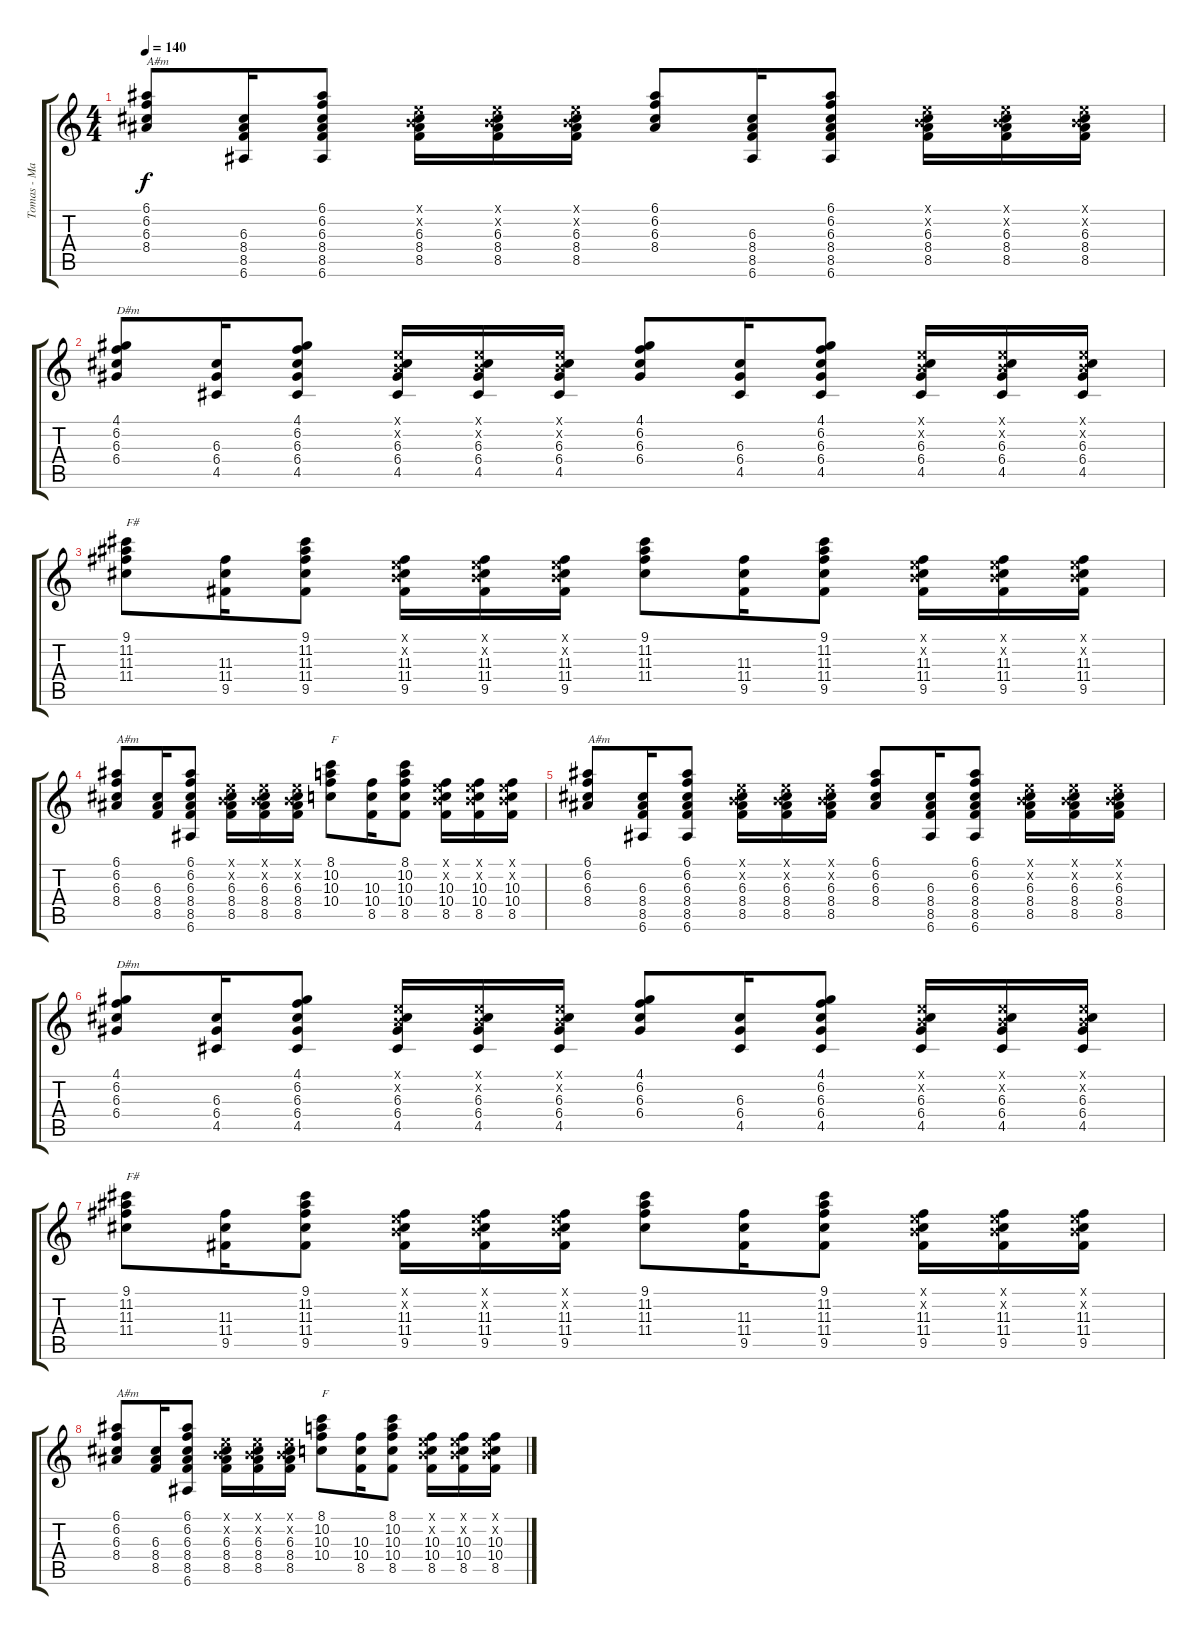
\track ("Tomas - Main Guitar" "Tomas - Ma") {instrument electricguitarclean}
\staff {score tabs}
\tuning (E4 B3 G3 D3 A2 E2) {hide}
\ts (4 4)
\tempo 140
\clef g2
\ks c
(6.1 6.2 6.3 8.4).8{txt "A#m" dy f} (6.3 8.4 8.5 6.6).16 (6.1 6.2 6.3 8.4 8.5 6.6).8 (0.1{x} 0.2{x} 6.3 8.4 8.5).16 (0.1{x} 0.2{x} 6.3 8.4 8.5).16 (0.1{x} 0.2{x} 6.3 8.4 8.5).16 (6.1 6.2 6.3 8.4).8 (6.3 8.4 8.5 6.6).16 (6.1 6.2 6.3 8.4 8.5 6.6).8 (0.1{x} 0.2{x} 6.3 8.4 8.5).16 (0.1{x} 0.2{x} 6.3 8.4 8.5).16 (0.1{x} 0.2{x} 6.3 8.4 8.5).16 |
(4.1 6.2 6.3 6.4).8{txt "D#m"} (6.3 6.4 4.5).16 (4.1 6.2 6.3 6.4 4.5).8 (0.1{x} 0.2{x} 6.3 6.4 4.5).16 (0.1{x} 0.2{x} 6.3 6.4 4.5).16 (0.1{x} 0.2{x} 6.3 6.4 4.5).16 (4.1 6.2 6.3 6.4).8 (6.3 6.4 4.5).16 (4.1 6.2 6.3 6.4 4.5).8 (0.1{x} 0.2{x} 6.3 6.4 4.5).16 (0.1{x} 0.2{x} 6.3 6.4 4.5).16 (0.1{x} 0.2{x} 6.3 6.4 4.5).16 |
(9.1 11.2 11.3 11.4).8{txt "F#"} (11.3 11.4 9.5).16 (9.1 11.2 11.3 11.4 9.5).8 (0.1{x} 0.2{x} 11.3 11.4 9.5).16 (0.1{x} 0.2{x} 11.3 11.4 9.5).16 (0.1{x} 0.2{x} 11.3 11.4 9.5).16 (9.1 11.2 11.3 11.4).8 (11.3 11.4 9.5).16 (9.1 11.2 11.3 11.4 9.5).8 (0.1{x} 0.2{x} 11.3 11.4 9.5).16 (0.1{x} 0.2{x} 11.3 11.4 9.5).16 (0.1{x} 0.2{x} 11.3 11.4 9.5).16 |
(6.1 6.2 6.3 8.4).8{txt "A#m"} (6.3 8.4 8.5).16 (6.1 6.2 6.3 8.4 8.5 6.6).8 (0.1{x} 0.2{x} 6.3 8.4 8.5).16 (0.1{x} 0.2{x} 6.3 8.4 8.5).16 (0.1{x} 0.2{x} 6.3 8.4 8.5).16 (8.1 10.2 10.3 10.4).8{txt "F"} (10.3 10.4 8.5).16 (8.1 10.2 10.3 10.4 8.5).8 (0.1{x} 0.2{x} 10.3 10.4 8.5).16 (0.1{x} 0.2{x} 10.3 10.4 8.5).16 (0.1{x} 0.2{x} 10.3 10.4 8.5).16 |
(6.1 6.2 6.3 8.4).8{txt "A#m"} (6.3 8.4 8.5 6.6).16 (6.1 6.2 6.3 8.4 8.5 6.6).8 (0.1{x} 0.2{x} 6.3 8.4 8.5).16 (0.1{x} 0.2{x} 6.3 8.4 8.5).16 (0.1{x} 0.2{x} 6.3 8.4 8.5).16 (6.1 6.2 6.3 8.4).8 (6.3 8.4 8.5 6.6).16 (6.1 6.2 6.3 8.4 8.5 6.6).8 (0.1{x} 0.2{x} 6.3 8.4 8.5).16 (0.1{x} 0.2{x} 6.3 8.4 8.5).16 (0.1{x} 0.2{x} 6.3 8.4 8.5).16 |
(4.1 6.2 6.3 6.4).8{txt "D#m"} (6.3 6.4 4.5).16 (4.1 6.2 6.3 6.4 4.5).8 (0.1{x} 0.2{x} 6.3 6.4 4.5).16 (0.1{x} 0.2{x} 6.3 6.4 4.5).16 (0.1{x} 0.2{x} 6.3 6.4 4.5).16 (4.1 6.2 6.3 6.4).8 (6.3 6.4 4.5).16 (4.1 6.2 6.3 6.4 4.5).8 (0.1{x} 0.2{x} 6.3 6.4 4.5).16 (0.1{x} 0.2{x} 6.3 6.4 4.5).16 (0.1{x} 0.2{x} 6.3 6.4 4.5).16 |
(9.1 11.2 11.3 11.4).8{txt "F#"} (11.3 11.4 9.5).16 (9.1 11.2 11.3 11.4 9.5).8 (0.1{x} 0.2{x} 11.3 11.4 9.5).16 (0.1{x} 0.2{x} 11.3 11.4 9.5).16 (0.1{x} 0.2{x} 11.3 11.4 9.5).16 (9.1 11.2 11.3 11.4).8 (11.3 11.4 9.5).16 (9.1 11.2 11.3 11.4 9.5).8 (0.1{x} 0.2{x} 11.3 11.4 9.5).16 (0.1{x} 0.2{x} 11.3 11.4 9.5).16 (0.1{x} 0.2{x} 11.3 11.4 9.5).16 |
(6.1 6.2 6.3 8.4).8{txt "A#m"} (6.3 8.4 8.5).16 (6.1 6.2 6.3 8.4 8.5 6.6).8 (0.1{x} 0.2{x} 6.3 8.4 8.5).16 (0.1{x} 0.2{x} 6.3 8.4 8.5).16 (0.1{x} 0.2{x} 6.3 8.4 8.5).16 (8.1 10.2 10.3 10.4).8{txt "F"} (10.3 10.4 8.5).16 (8.1 10.2 10.3 10.4 8.5).8 (0.1{x} 0.2{x} 10.3 10.4 8.5).16 (0.1{x} 0.2{x} 10.3 10.4 8.5).16 (0.1{x} 0.2{x} 10.3 10.4 8.5).16
